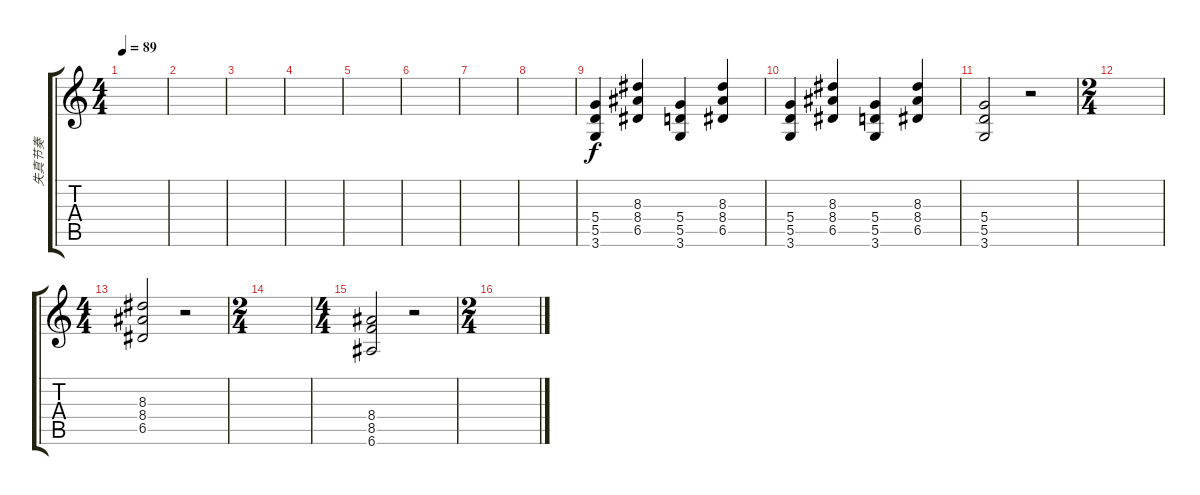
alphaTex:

\track ("失真节奏" "失真节奏") {instrument distortionguitar}
\staff {score tabs}
\tuning (E4 B3 G3 D3 A2 E2) {hide}
\ts (4 4)
\tempo 89
\clef g2
\ks c
|
|
|
|
|
|
|
|
(5.4 5.5 3.6).4 (8.3 8.4 6.5).4 (5.4 5.5 3.6).4 (8.3 8.4 6.5).4 |
(5.4 5.5 3.6).4 (8.3 8.4 6.5).4 (5.4 5.5 3.6).4 (8.3 8.4 6.5).4 |
(5.4 5.5 3.6).2 r.2 |
\ts (2 4)
|
\ts (4 4)
(8.3 8.4 6.5).2 r.2 |
\ts (2 4)
|
\ts (4 4)
(8.4 8.5 6.6).2 r.2 |
\ts (2 4)
